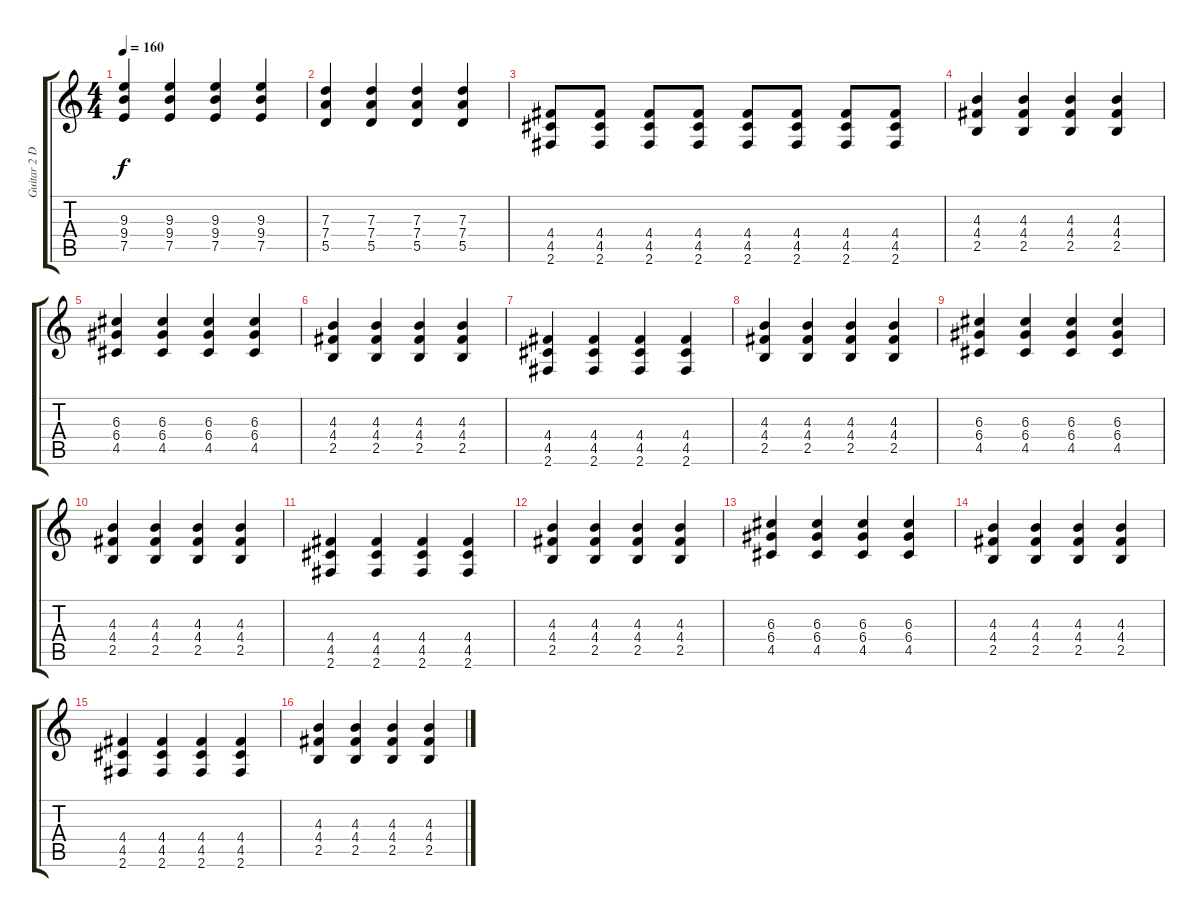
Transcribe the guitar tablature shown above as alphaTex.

\track ("Guitar 2 Disto" "Guitar 2 D") {instrument distortionguitar}
\staff {score tabs}
\tuning (E4 B3 G3 D3 A2 E2) {hide}
\ts (4 4)
\tempo 160
\clef g2
\ks c
(9.3 9.4 7.5).4{dy f} (9.3 9.4 7.5).4 (9.3 9.4 7.5).4 (9.3 9.4 7.5).4 |
(7.3 7.4 5.5).4 (7.3 7.4 5.5).4 (7.3 7.4 5.5).4 (7.3 7.4 5.5).4 |
(4.4 4.5 2.6).8 (4.4 4.5 2.6).8 (4.4 4.5 2.6).8 (4.4 4.5 2.6).8 (4.4 4.5 2.6).8 (4.4 4.5 2.6).8 (4.4 4.5 2.6).8 (4.4 4.5 2.6).8 |
(4.3 4.4 2.5).4 (4.3 4.4 2.5).4 (4.3 4.4 2.5).4 (4.3 4.4 2.5).4 |
(6.3 6.4 4.5).4 (6.3 6.4 4.5).4 (6.3 6.4 4.5).4 (6.3 6.4 4.5).4 |
(4.3 4.4 2.5).4 (4.3 4.4 2.5).4 (4.3 4.4 2.5).4 (4.3 4.4 2.5).4 |
(4.4 4.5 2.6).4{instrument distortionguitar} (4.4 4.5 2.6).4 (4.4 4.5 2.6).4 (4.4 4.5 2.6).4 |
(4.3 4.4 2.5).4 (4.3 4.4 2.5).4 (4.3 4.4 2.5).4 (4.3 4.4 2.5).4 |
(6.3 6.4 4.5).4 (6.3 6.4 4.5).4 (6.3 6.4 4.5).4 (6.3 6.4 4.5).4 |
(4.3 4.4 2.5).4 (4.3 4.4 2.5).4 (4.3 4.4 2.5).4 (4.3 4.4 2.5).4 |
(4.4 4.5 2.6).4{balance 0 instrument distortionguitar} (4.4 4.5 2.6).4 (4.4 4.5 2.6).4 (4.4 4.5 2.6).4 |
(4.3 4.4 2.5).4 (4.3 4.4 2.5).4 (4.3 4.4 2.5).4 (4.3 4.4 2.5).4 |
(6.3 6.4 4.5).4 (6.3 6.4 4.5).4 (6.3 6.4 4.5).4 (6.3 6.4 4.5).4 |
(4.3 4.4 2.5).4 (4.3 4.4 2.5).4 (4.3 4.4 2.5).4 (4.3 4.4 2.5).4 |
(4.4 4.5 2.6).4{instrument distortionguitar} (4.4 4.5 2.6).4 (4.4 4.5 2.6).4 (4.4 4.5 2.6).4 |
(4.3 4.4 2.5).4 (4.3 4.4 2.5).4 (4.3 4.4 2.5).4 (4.3 4.4 2.5).4
